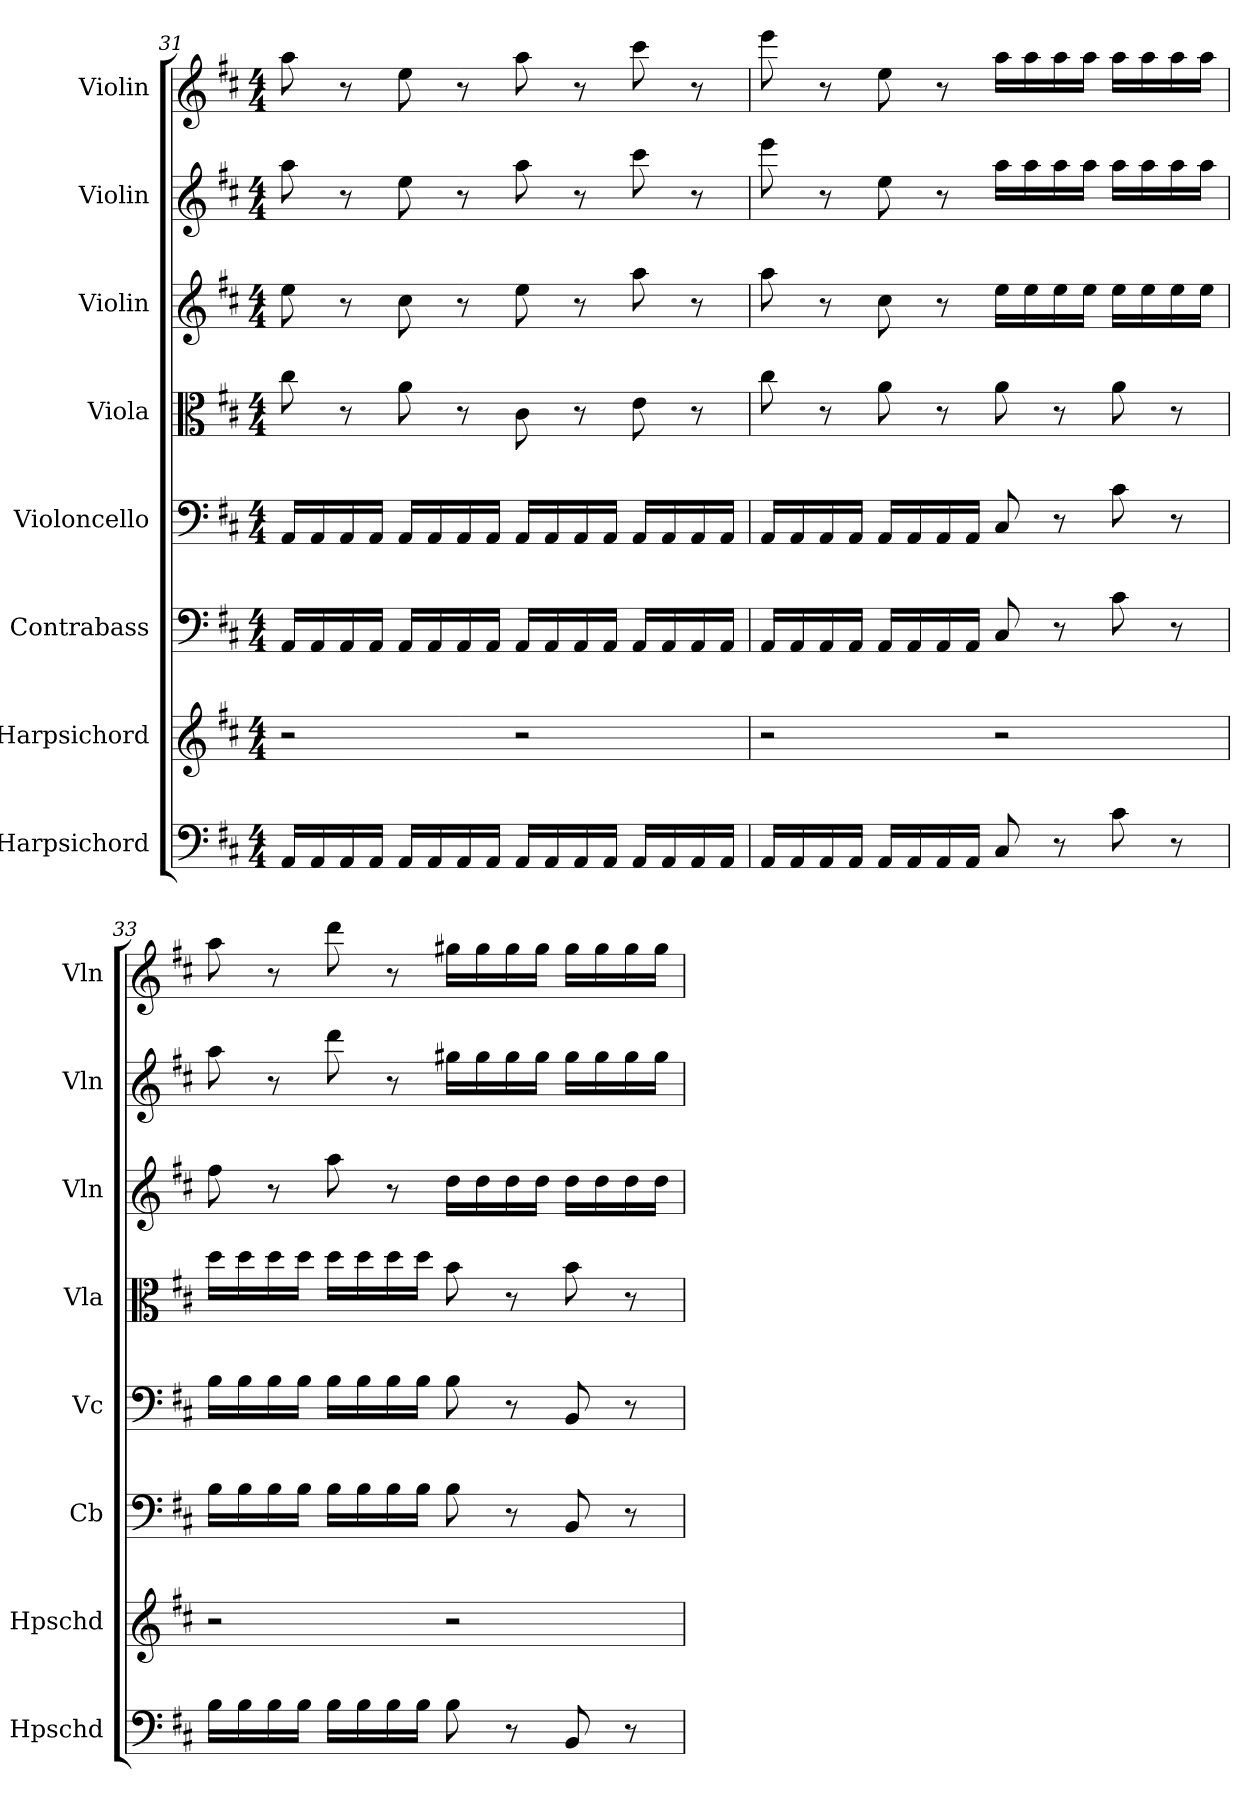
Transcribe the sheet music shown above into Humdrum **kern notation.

**kern	**kern	**kern	**kern	**kern	**kern	**kern	**kern
*part8	*part7	*part6	*part5	*part4	*part3	*part2	*part1
*staff8	*staff7	*staff6	*staff5	*staff4	*staff3	*staff2	*staff1
*I"Harpsichord	*I"Harpsichord	*I"Contrabass	*I"Violoncello	*I"Viola	*I"Violin	*I"Violin	*I"Violin
*I'Hpschd	*I'Hpschd	*I'Cb	*I'Vc	*I'Vla	*I'Vln	*I'Vln	*I'Vln
*clefF4	*clefG2	*clefF4	*clefF4	*clefC3	*clefG2	*clefG2	*clefG2
*k[f#c#]	*k[f#c#]	*k[f#c#]	*k[f#c#]	*k[f#c#]	*k[f#c#]	*k[f#c#]	*k[f#c#]
*M4/4	*M4/4	*M4/4	*M4/4	*M4/4	*M4/4	*M4/4	*M4/4
=31	=31	=31	=31	=31	=31	=31	=31
16AA/LL	2r	16AA/LL	16AA/LL	8cc#\	8ee\	8aa\	8aa\
16AA/	.	16AA/	16AA/	.	.	.	.
16AA/	.	16AA/	16AA/	8r	8r	8r	8r
16AA/JJ	.	16AA/JJ	16AA/JJ	.	.	.	.
16AA/LL	.	16AA/LL	16AA/LL	8a\	8cc#\	8ee\	8ee\
16AA/	.	16AA/	16AA/	.	.	.	.
16AA/	.	16AA/	16AA/	8r	8r	8r	8r
16AA/JJ	.	16AA/JJ	16AA/JJ	.	.	.	.
16AA/LL	2r	16AA/LL	16AA/LL	8c#\	8ee\	8aa\	8aa\
16AA/	.	16AA/	16AA/	.	.	.	.
16AA/	.	16AA/	16AA/	8r	8r	8r	8r
16AA/JJ	.	16AA/JJ	16AA/JJ	.	.	.	.
16AA/LL	.	16AA/LL	16AA/LL	8e\	8aa\	8ccc#\	8ccc#\
16AA/	.	16AA/	16AA/	.	.	.	.
16AA/	.	16AA/	16AA/	8r	8r	8r	8r
16AA/JJ	.	16AA/JJ	16AA/JJ	.	.	.	.
=32	=32	=32	=32	=32	=32	=32	=32
16AA/LL	2r	16AA/LL	16AA/LL	8cc#\	8aa\	8eee\	8eee\
16AA/	.	16AA/	16AA/	.	.	.	.
16AA/	.	16AA/	16AA/	8r	8r	8r	8r
16AA/JJ	.	16AA/JJ	16AA/JJ	.	.	.	.
16AA/LL	.	16AA/LL	16AA/LL	8a\	8cc#\	8ee\	8ee\
16AA/	.	16AA/	16AA/	.	.	.	.
16AA/	.	16AA/	16AA/	8r	8r	8r	8r
16AA/JJ	.	16AA/JJ	16AA/JJ	.	.	.	.
8C#/	2r	8C#/	8C#/	8a\	16ee\LL	16aa\LL	16aa\LL
.	.	.	.	.	16ee\	16aa\	16aa\
8r	.	8r	8r	8r	16ee\	16aa\	16aa\
.	.	.	.	.	16ee\JJ	16aa\JJ	16aa\JJ
8c#\	.	8c#\	8c#\	8a\	16ee\LL	16aa\LL	16aa\LL
.	.	.	.	.	16ee\	16aa\	16aa\
8r	.	8r	8r	8r	16ee\	16aa\	16aa\
.	.	.	.	.	16ee\JJ	16aa\JJ	16aa\JJ
=33	=33	=33	=33	=33	=33	=33	=33
16B\LL	2r	16B\LL	16B\LL	16dd\LL	8ff#\	8aa\	8aa\
16B\	.	16B\	16B\	16dd\	.	.	.
16B\	.	16B\	16B\	16dd\	8r	8r	8r
16B\JJ	.	16B\JJ	16B\JJ	16dd\JJ	.	.	.
16B\LL	.	16B\LL	16B\LL	16dd\LL	8aa\	8ddd\	8ddd\
16B\	.	16B\	16B\	16dd\	.	.	.
16B\	.	16B\	16B\	16dd\	8r	8r	8r
16B\JJ	.	16B\JJ	16B\JJ	16dd\JJ	.	.	.
8B\	2r	8B\	8B\	8b\	16dd\LL	16gg#X\LL	16gg#X\LL
.	.	.	.	.	16dd\	16gg#\	16gg#\
8r	.	8r	8r	8r	16dd\	16gg#\	16gg#\
.	.	.	.	.	16dd\JJ	16gg#\JJ	16gg#\JJ
8BB/	.	8BB/	8BB/	8b\	16dd\LL	16gg#\LL	16gg#\LL
.	.	.	.	.	16dd\	16gg#\	16gg#\
8r	.	8r	8r	8r	16dd\	16gg#\	16gg#\
.	.	.	.	.	16dd\JJ	16gg#\JJ	16gg#\JJ
=	=	=	=	=	=	=	=
*-	*-	*-	*-	*-	*-	*-	*-
